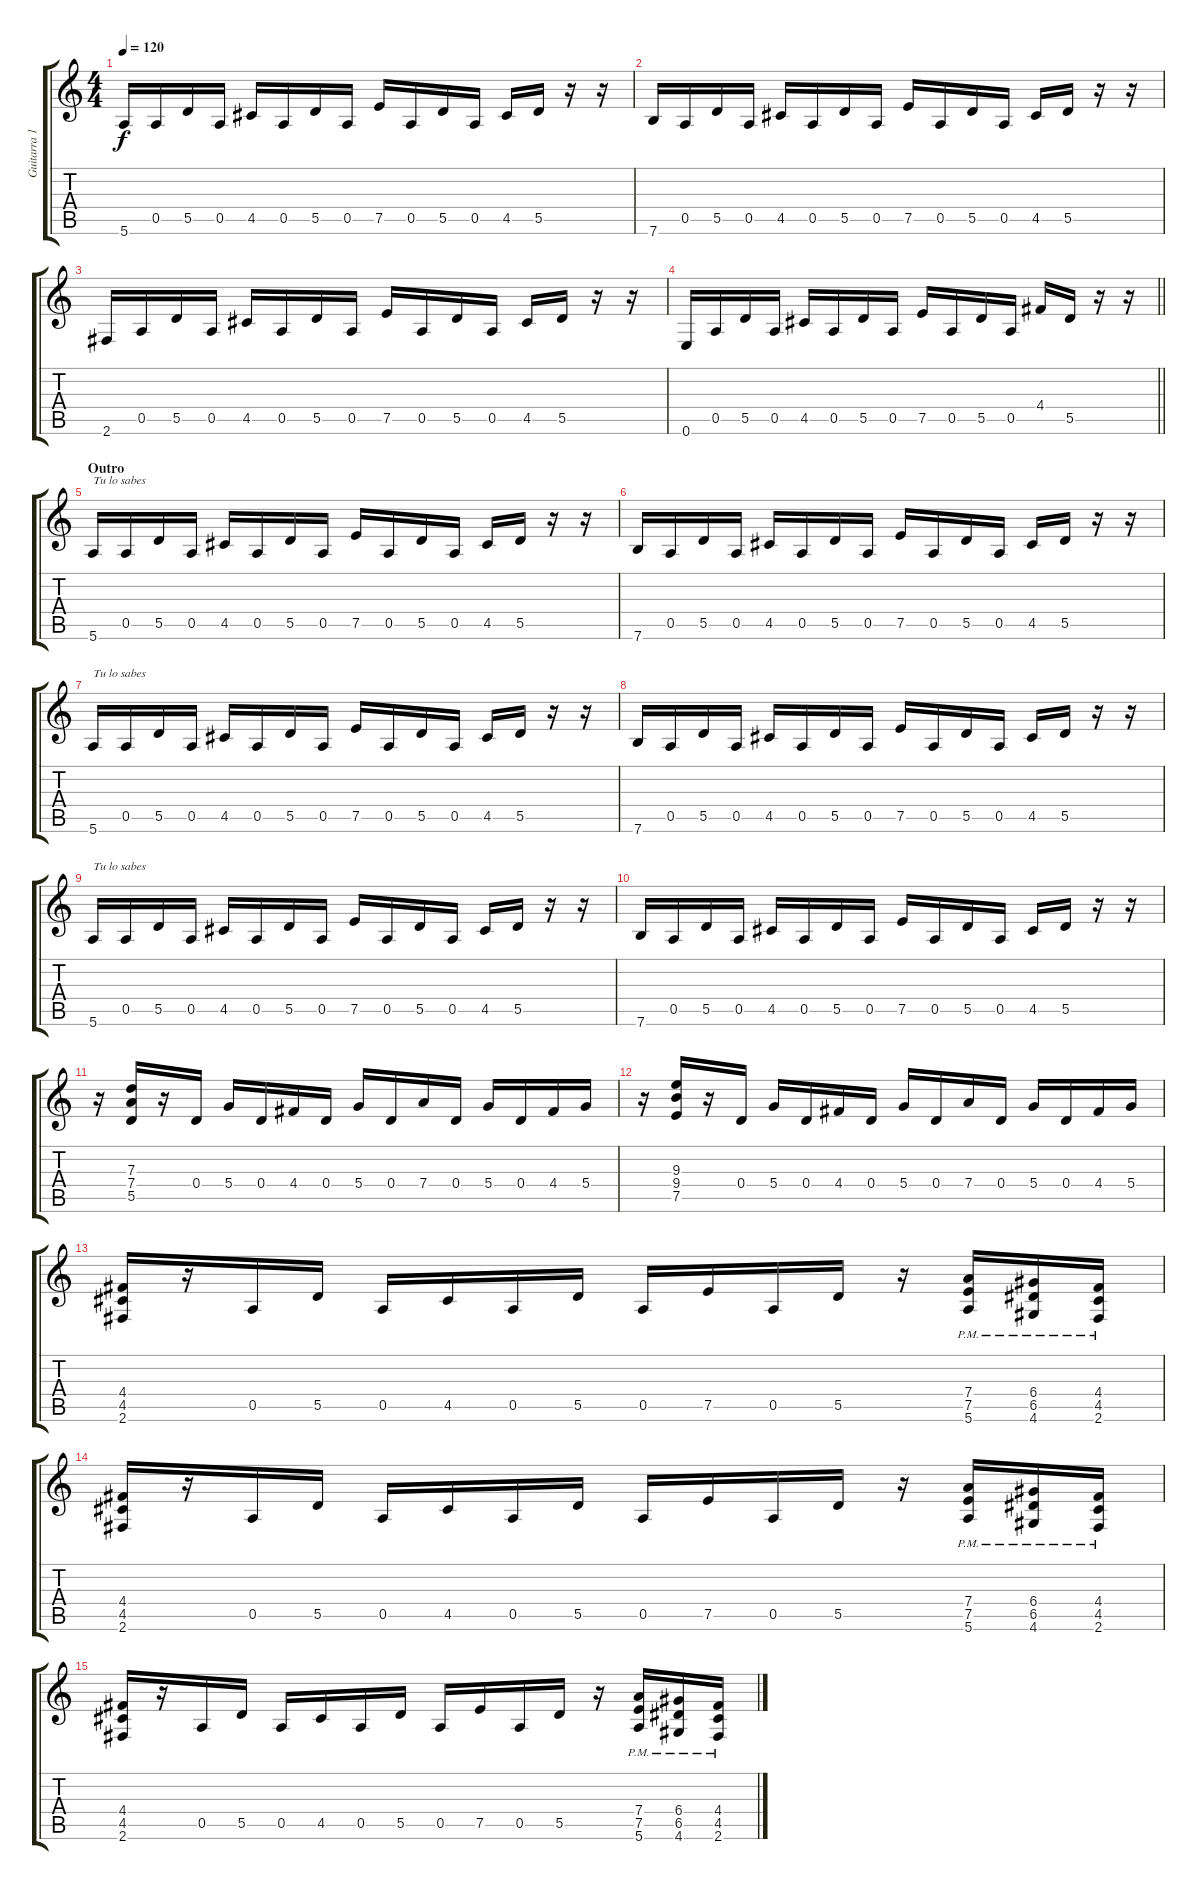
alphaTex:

\track ("Guitarra 1" "Guitarra 1") {instrument distortionguitar}
\staff {score tabs}
\tuning (E4 B3 G3 D3 A2 E2) {hide}
\ts (4 4)
\tempo 120
\clef g2
\ks c
5.6.16{dy f} 0.5.16 5.5.16 0.5.16 4.5.16 0.5.16 5.5.16 0.5.16 7.5.16 0.5.16 5.5.16 0.5.16 4.5.16 5.5.16 r.16 r.16 |
7.6.16 0.5.16 5.5.16 0.5.16 4.5.16 0.5.16 5.5.16 0.5.16 7.5.16 0.5.16 5.5.16 0.5.16 4.5.16 5.5.16 r.16 r.16 |
2.6.16 0.5.16 5.5.16 0.5.16 4.5.16 0.5.16 5.5.16 0.5.16 7.5.16 0.5.16 5.5.16 0.5.16 4.5.16 5.5.16 r.16 r.16 |
\barLineRight lightlight
0.6.16 0.5.16 5.5.16 0.5.16 4.5.16 0.5.16 5.5.16 0.5.16 7.5.16 0.5.16 5.5.16 0.5.16 4.4.16 5.5.16 r.16 r.16 |
\section ("" "Outro")
5.6.16{txt "Tu lo sabes"} 0.5.16 5.5.16 0.5.16 4.5.16 0.5.16 5.5.16 0.5.16 7.5.16 0.5.16 5.5.16 0.5.16 4.5.16 5.5.16 r.16 r.16 |
7.6.16 0.5.16 5.5.16 0.5.16 4.5.16 0.5.16 5.5.16 0.5.16 7.5.16 0.5.16 5.5.16 0.5.16 4.5.16 5.5.16 r.16 r.16 |
5.6.16{txt "Tu lo sabes"} 0.5.16 5.5.16 0.5.16 4.5.16 0.5.16 5.5.16 0.5.16 7.5.16 0.5.16 5.5.16 0.5.16 4.5.16 5.5.16 r.16 r.16 |
7.6.16 0.5.16 5.5.16 0.5.16 4.5.16 0.5.16 5.5.16 0.5.16 7.5.16 0.5.16 5.5.16 0.5.16 4.5.16 5.5.16 r.16 r.16 |
5.6.16{txt "Tu lo sabes"} 0.5.16 5.5.16 0.5.16 4.5.16 0.5.16 5.5.16 0.5.16 7.5.16 0.5.16 5.5.16 0.5.16 4.5.16 5.5.16 r.16 r.16 |
7.6.16 0.5.16 5.5.16 0.5.16 4.5.16 0.5.16 5.5.16 0.5.16 7.5.16 0.5.16 5.5.16 0.5.16 4.5.16 5.5.16 r.16 r.16 |
r.16 (7.3 7.4 5.5).16 r.16 0.4.16 5.4.16 0.4.16 4.4.16 0.4.16 5.4.16 0.4.16 7.4.16 0.4.16 5.4.16 0.4.16 4.4.16 5.4.16 |
r.16 (9.3 9.4 7.5).16 r.16 0.4.16 5.4.16 0.4.16 4.4.16 0.4.16 5.4.16 0.4.16 7.4.16 0.4.16 5.4.16 0.4.16 4.4.16 5.4.16 |
(4.4 4.5 2.6).16 r.16 0.5.16 5.5.16 0.5.16 4.5.16 0.5.16 5.5.16 0.5.16 7.5.16 0.5.16 5.5.16 r.16 (7.4{pm} 7.5{pm} 5.6{pm}).16 (6.4{pm} 6.5{pm} 4.6{pm}).16 (4.4{pm} 4.5{pm} 2.6{pm}).16 |
(4.4 4.5 2.6).16 r.16 0.5.16 5.5.16 0.5.16 4.5.16 0.5.16 5.5.16 0.5.16 7.5.16 0.5.16 5.5.16 r.16 (7.4{pm} 7.5{pm} 5.6{pm}).16 (6.4{pm} 6.5{pm} 4.6{pm}).16 (4.4{pm} 4.5{pm} 2.6{pm}).16 |
(4.4 4.5 2.6).16 r.16 0.5.16 5.5.16 0.5.16 4.5.16 0.5.16 5.5.16 0.5.16 7.5.16 0.5.16 5.5.16 r.16 (7.4{pm} 7.5{pm} 5.6{pm}).16 (6.4{pm} 6.5{pm} 4.6{pm}).16 (4.4{pm} 4.5{pm} 2.6{pm}).16
